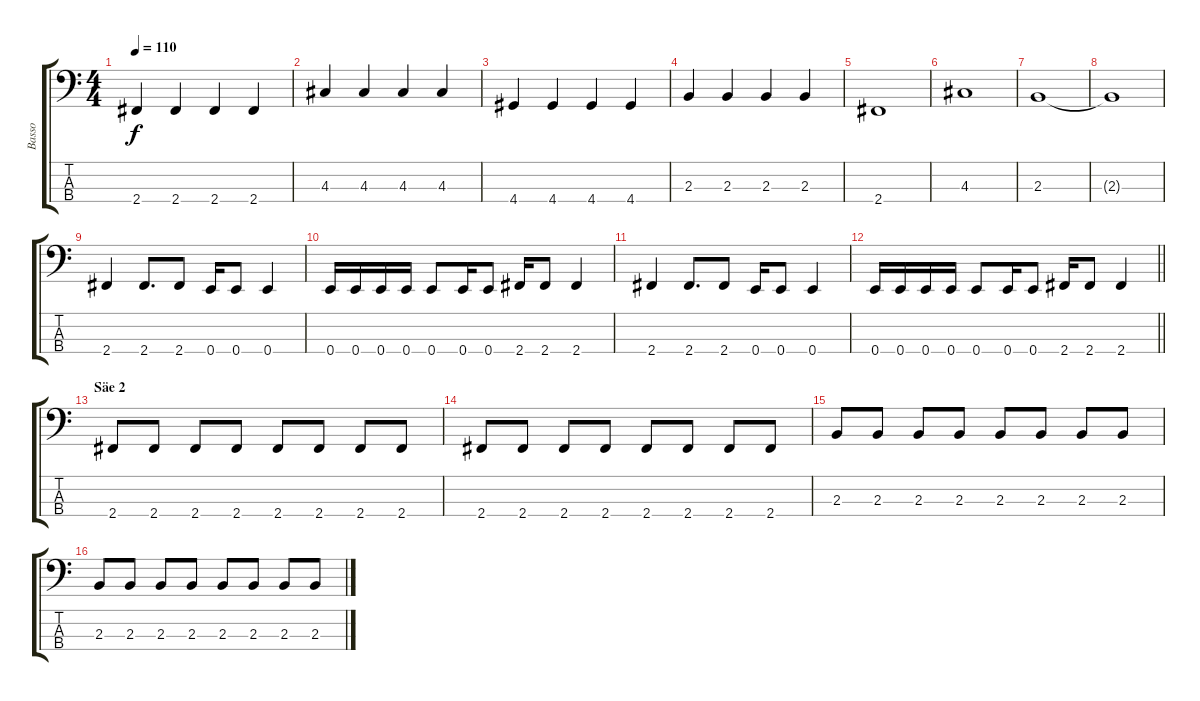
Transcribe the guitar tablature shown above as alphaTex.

\track ("Basso" "Basso") {instrument electricbasspick}
\staff {score tabs}
\tuning (G2 D2 A1 E1) {hide}
\ts (4 4)
\tempo 110
\clef f4
\ks c
2.4.4{dy f} 2.4.4 2.4.4 2.4.4 |
4.3.4 4.3.4 4.3.4 4.3.4 |
4.4.4 4.4.4 4.4.4 4.4.4 |
2.3.4 2.3.4 2.3.4 2.3.4 |
2.4.1 |
4.3.1 |
2.3.1 |
2.3{t}.1 |
2.4.4 2.4.8{d} 2.4.8 0.4.16 0.4.8 0.4.4 |
0.4.16 0.4.16 0.4.16 0.4.16 0.4.8 0.4.16 0.4.8 2.4.16 2.4.8 2.4.4 |
2.4.4 2.4.8{d} 2.4.8 0.4.16 0.4.8 0.4.4 |
\barLineRight lightlight
0.4.16 0.4.16 0.4.16 0.4.16 0.4.8 0.4.16 0.4.8 2.4.16 2.4.8 2.4.4 |
\section ("" "Säe 2")
2.4.8 2.4.8 2.4.8 2.4.8 2.4.8 2.4.8 2.4.8 2.4.8 |
2.4.8 2.4.8 2.4.8 2.4.8 2.4.8 2.4.8 2.4.8 2.4.8 |
2.3.8 2.3.8 2.3.8 2.3.8 2.3.8 2.3.8 2.3.8 2.3.8 |
2.3.8 2.3.8 2.3.8 2.3.8 2.3.8 2.3.8 2.3.8 2.3.8
